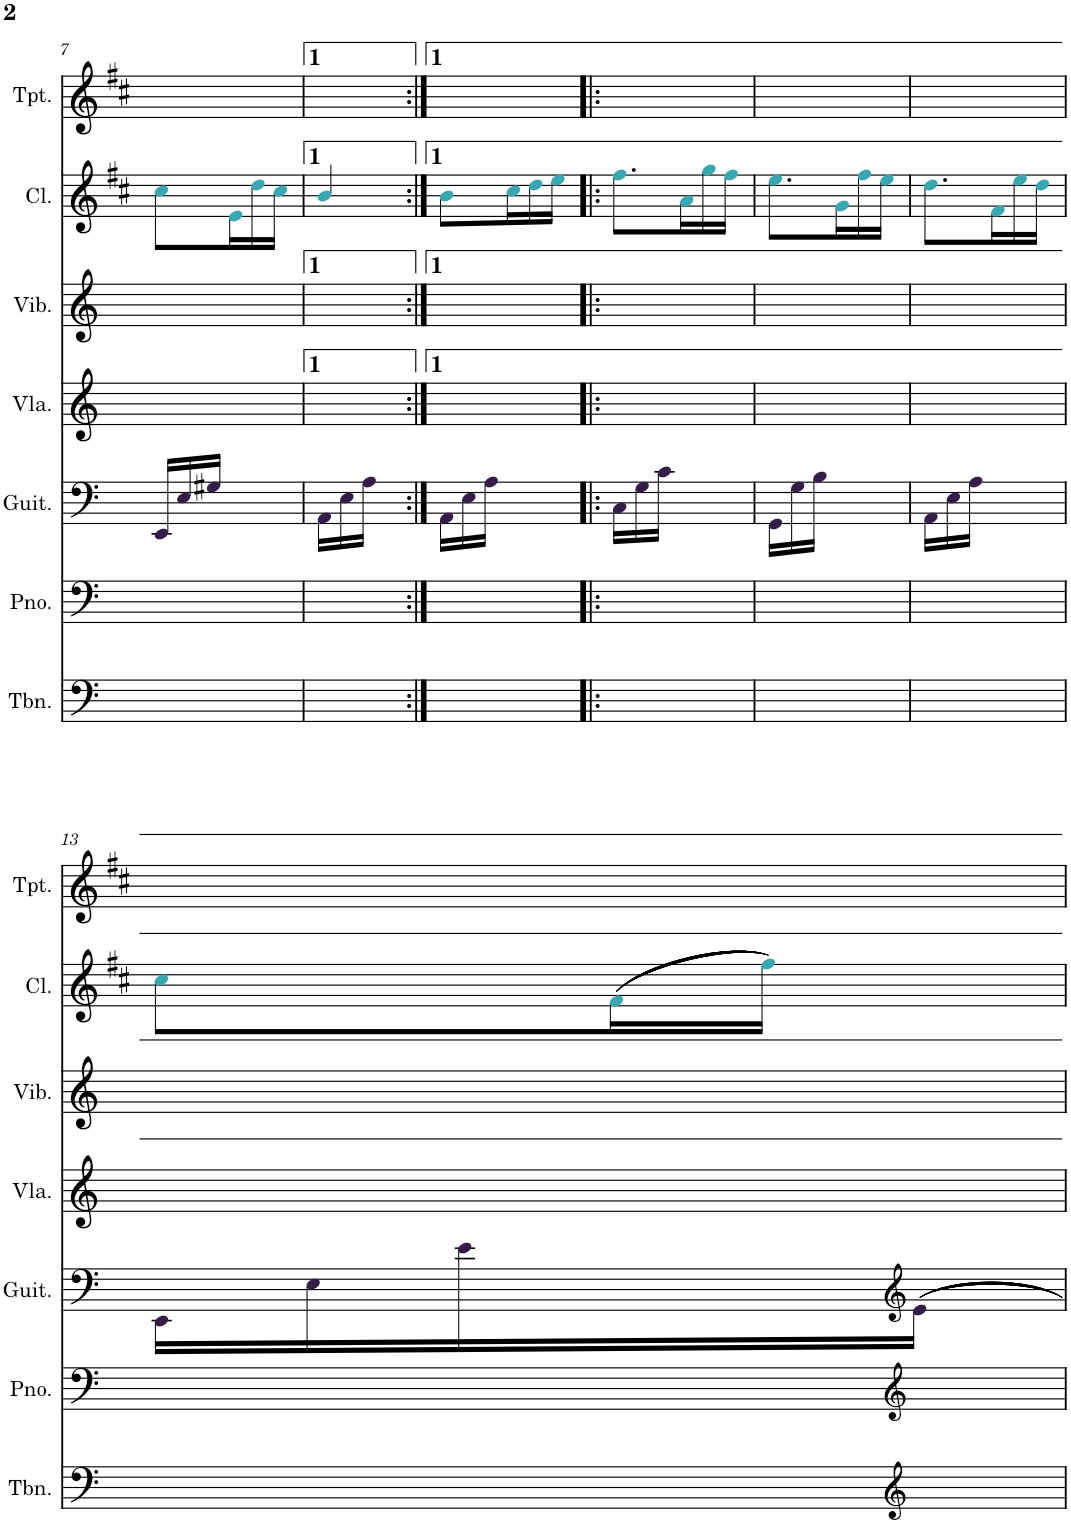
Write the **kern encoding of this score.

**kern	**kern	**kern	**kern	**kern	**kern	**kern
*part7	*part6	*part5	*part4	*part3	*part2	*part1
*staff7	*staff6	*staff5	*staff4	*staff3	*staff2	*staff1
*I"Trombone	*I"Piano	*I"Classical Guitar	*I"Viola	*I"Vibraphone	*I"Clarinet	*I"Trumpet
*I'Tbn.	*I'Pno.	*I'Guit.	*I'Vla.	*I'Vib.	*I'Cl.	*I'Tpt.
!!LO:PB:g=z
*clefF4	*clefF4	*clefF4	*clefG2	*clefG2	*clefG2	*clefG2
*	*	*	*	*	*Trd1c2	*Trd1c2
*k[]	*k[]	*k[]	*k[]	*k[]	*k[f#c#]	*k[f#c#]
*M3/8	*M3/8	*M3/8	*M3/8	*M3/8	*M3/8	*M3/8
=7	=7	=7	=7	=7	=7	=7
4.ryy	4.ryy	16EEi/LL	4.ryy	4.ryy	8cc#j\L	4.ryy
.	.	16Ei/	.	.	.	.
.	.	16G#Xi/JJ	.	.	16ryy	.
.	.	8.ryy	.	.	16ej\L	.
.	.	.	.	.	16ddj\	.
.	.	.	.	.	16cc#j\JJ	.
=8	=8	=8	=8	=8	=8	=8
4ryy	4ryy	16AAi\LL	4ryy	4ryy	4bj/	4ryy
.	.	16Ei\	.	.	.	.
.	.	16Ai\JJ	.	.	.	.
.	.	16ryy	.	.	.	.
=9:|!	=9:|!	=9:|!	=9:|!	=9:|!	=9:|!	=9:|!
4.ryy	4.ryy	16AAi\LL	4.ryy	4.ryy	8bj\L	4.ryy
.	.	16Ei\	.	.	.	.
.	.	16Ai\JJ	.	.	16ryy	.
.	.	8.ryy	.	.	16cc#j\L	.
.	.	.	.	.	16ddj\	.
.	.	.	.	.	16eej\JJ	.
=10!|:	=10!|:	=10!|:	=10!|:	=10!|:	=10!|:	=10!|:
4.ryy	4.ryy	16Ci\LL	4.ryy	4.ryy	8.ff#j\L	4.ryy
.	.	16Gi\	.	.	.	.
.	.	16ci\JJ	.	.	.	.
.	.	8.ryy	.	.	16aj\L	.
.	.	.	.	.	16ggj\	.
.	.	.	.	.	16ff#j\JJ	.
=11	=11	=11	=11	=11	=11	=11
4.ryy	4.ryy	16GGi\LL	4.ryy	4.ryy	8.eej\L	4.ryy
.	.	16Gi\	.	.	.	.
.	.	16Bi\JJ	.	.	.	.
.	.	8.ryy	.	.	16gj\L	.
.	.	.	.	.	16ff#j\	.
.	.	.	.	.	16eej\JJ	.
=12	=12	=12	=12	=12	=12	=12
4.ryy	4.ryy	16AAi\LL	4.ryy	4.ryy	8.ddj\L	4.ryy
.	.	16Ei\	.	.	.	.
.	.	16Ai\JJ	.	.	.	.
.	.	8.ryy	.	.	16f#j\L	.
.	.	.	.	.	16eej\	.
.	.	.	.	.	16ddj\JJ	.
!!LO:LB:g=z
=13	=13	=13	=13	=13	=13	=13
4ryy	4ryy	16EEi\LL	4.ryy	4.ryy	8cc#j\L	4.ryy
.	.	16Ei\	.	.	.	.
.	.	16ei\J	.	.	16ryy	.
.	.	8ryy	.	.	(>(>(>(>(>16f#j\L	.
16ryy	16ryy	.	.	.	16ff#j\JJ)))))	.
*clefG2	*clefG2	*clefG2	*	*	*	*
16ryy	16ryy	16ei\Jk	.	.	16ryy	.
=	=	=	=	=	=	=
*-	*-	*-	*-	*-	*-	*-
